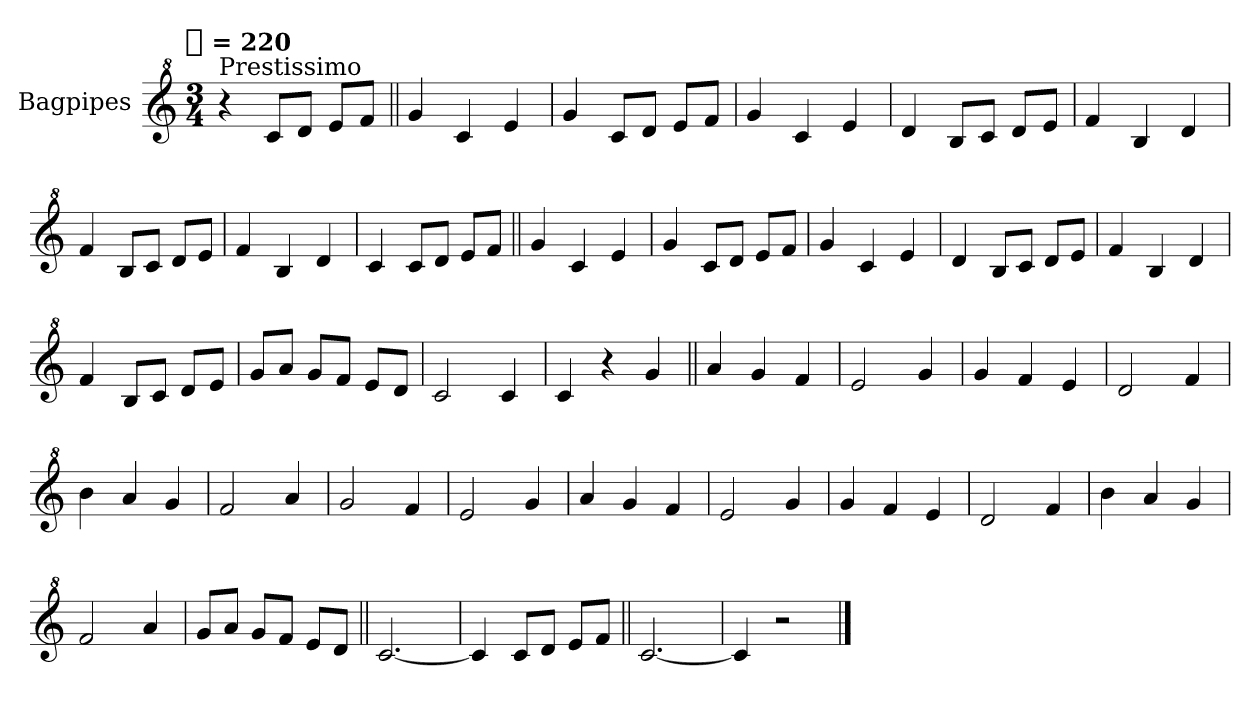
**kern
*part1
*staff1
*I"Bagpipes
*I'Bag
*clefG^2
*k[]
!!LO:TX:omd:t=[quarter] = 220
*M3/4
*MM220
=1
!LO:TX:a:t=Prestissimo
4r
8ccL
8ddJ
8eeL
8ffJ
=||
4gg
4cc
4ee
=
4gg
8ccL
8ddJ
8eeL
8ffJ
=
4gg
4cc
4ee
=
4dd
8bL
8ccJ
8ddL
8eeJ
=
4ff
4b
4dd
=
4ff
8bL
8ccJ
8ddL
8eeJ
=
4ff
4b
4dd
=
4cc
8ccL
8ddJ
8eeL
8ffJ
=||
4gg
4cc
4ee
=
4gg
8ccL
8ddJ
8eeL
8ffJ
=
4gg
4cc
4ee
=
4dd
8bL
8ccJ
8ddL
8eeJ
=
4ff
4b
4dd
=
4ff
8bL
8ccJ
8ddL
8eeJ
=
8ggL
8aaJ
8ggL
8ffJ
8eeL
8ddJ
=
2cc
4cc
=
4cc
4r
4gg
=||
4aa
4gg
4ff
=
2ee
4gg
=
4gg
4ff
4ee
=
2dd
4ff
=
4bb
4aa
4gg
=
2ff
4aa
=
2gg
4ff
=
2ee
4gg
=
4aa
4gg
4ff
=
2ee
4gg
=
4gg
4ff
4ee
=
2dd
4ff
=
4bb
4aa
4gg
=
2ff
4aa
=
8ggL
8aaJ
8ggL
8ffJ
8eeL
8ddJ
=||
[2.cc
=
4cc]
8ccL
8ddJ
8eeL
8ffJ
=||
[2.cc
=
4cc]
2r
==
*-
